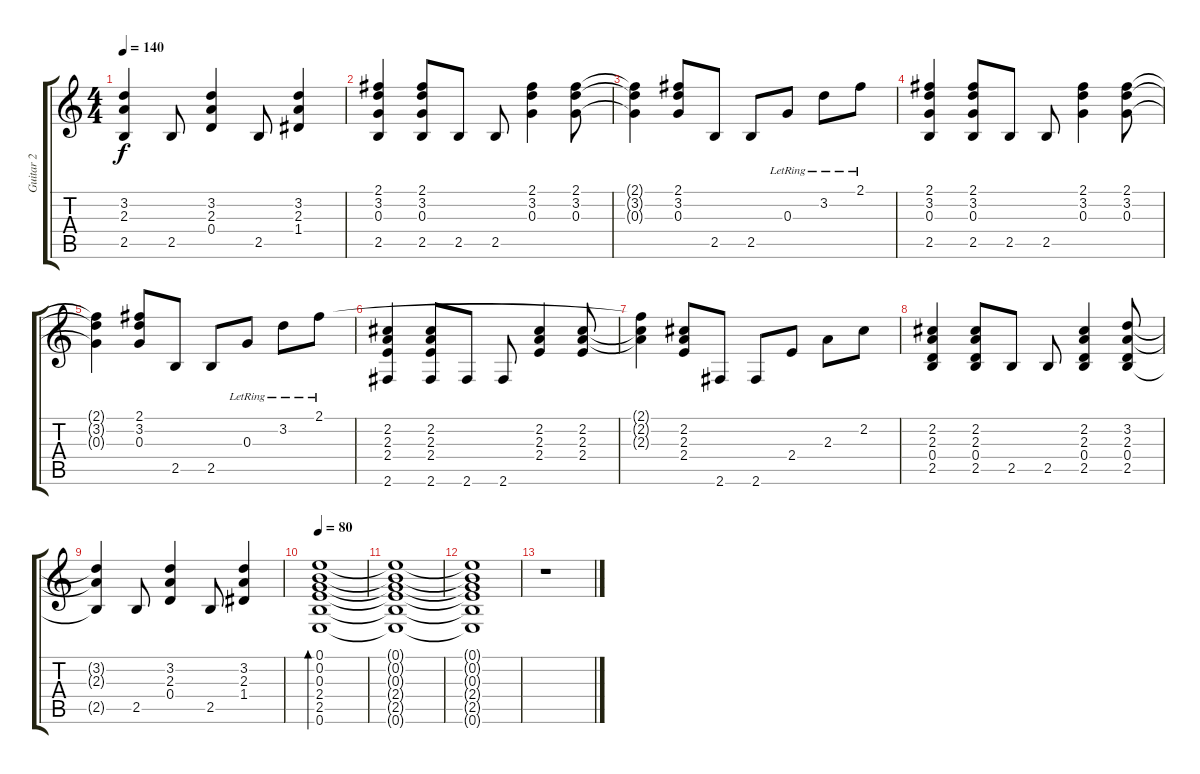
\track ("Guitar 2" "Guitar 2") {instrument acousticguitarsteel}
\staff {score tabs}
\tuning (E4 B3 G3 D3 A2 E2) {hide}
\ts (4 4)
\tempo 140
\clef g2
\ks c
(3.2{t} 2.3{t} 2.5{t}).4{dy f} 2.5.8 (3.2 2.3 0.4).4 2.5.8 (3.2 2.3 1.4).4 |
(2.1 3.2 0.3 2.5).4{volume 16} (2.1 3.2 0.3 2.5).8 2.5.8 2.5.8 (2.1 3.2 0.3).4 (2.1 3.2 0.3).8 |
(2.1{t} 3.2{t} 0.3{t}).4 (2.1 3.2 0.3).8 2.5.8 2.5.8 0.3{lr}.8 3.2{lr}.8 2.1{lr}.8 |
(2.1 3.2 0.3 2.5).4{volume 16} (2.1 3.2 0.3 2.5).8 2.5.8 2.5.8 (2.1 3.2 0.3).4 (2.1 3.2 0.3).8 |
(2.1{t} 3.2{t} 0.3{t}).4 (2.1 3.2 0.3).8 2.5.8 2.5.8 0.3{lr}.8 3.2{lr}.8 2.1{lr}.8 |
(2.2 2.3 2.4 2.6).4{volume 16} (2.2 2.3 2.4 2.6).8 2.6.8 2.6.8 (2.2 2.3 2.4).4 (2.2 2.3 2.4).8 |
(2.1{t} 2.2{t} 2.3{t}).4 (2.2 2.3 2.4).8 2.6.8 2.6.8 2.4.8 2.3.8 2.2.8 |
(2.2 2.3 0.4 2.5).4{volume 16} (2.2 2.3 0.4 2.5).8 2.5.8 2.5.8 (2.2 2.3 0.4 2.5).4 (3.2 2.3 0.4 2.5).8 |
(3.2{t} 2.3{t} 2.5{t}).4 2.5.8 (3.2 2.3 0.4).4 2.5.8 (3.2 2.3 1.4).4 |
\tempo 80
(0.1 0.2 0.3 2.4 2.5 0.6).1{bd 240} |
(0.1{t} 0.2{t} 0.3{t} 2.4{t} 2.5{t} 0.6{t}).1 |
(0.1{t} 0.2{t} 0.3{t} 2.4{t} 2.5{t} 0.6{t}).1 |
r.1
